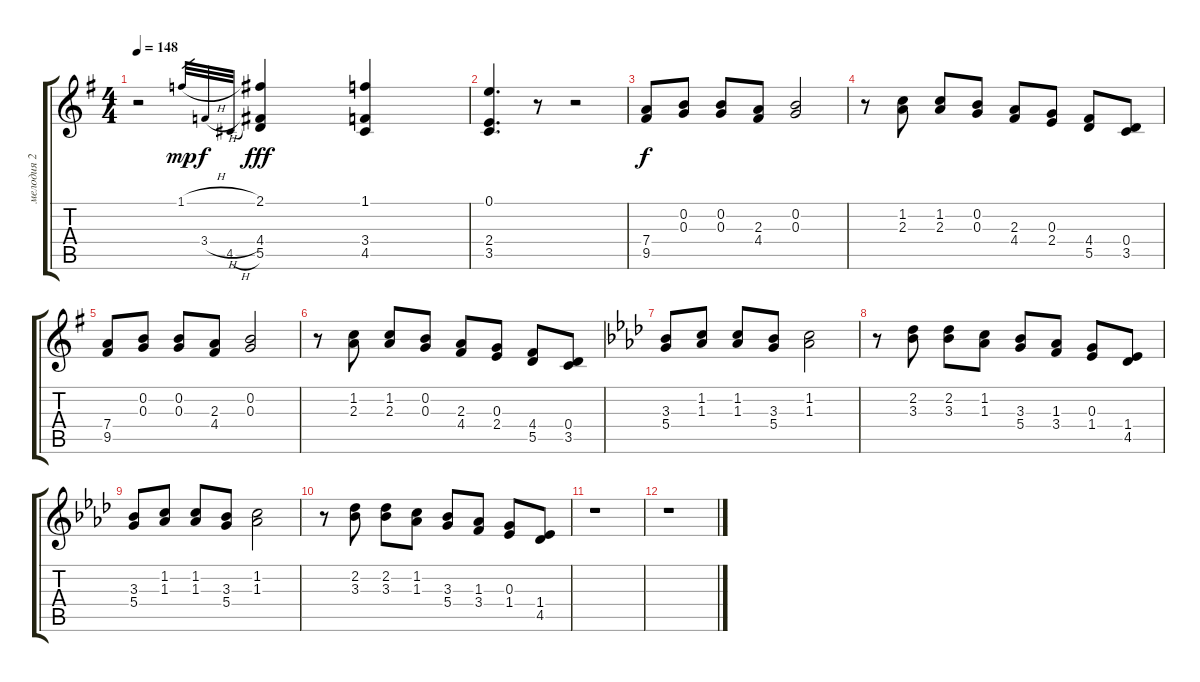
\track ("мелодия 2" "мелодия 2") {instrument electricguitarjazz}
\staff {score tabs}
\tuning (E4 B3 G3 D3 A2 E2) {hide}
\ts (4 4)
\tempo 148
\clef g2
\ks g
r.2{dy f} 1.1{h}.32{gr dy mp} 3.4{h}.32{gr dy f} 4.5{h}.32{gr} (2.1 4.4 5.5).4{dy fff} (1.1 3.4 4.5).4 |
(0.1 2.4 3.5).4{d} r.8 r.2 |
(7.4 9.5).8{dy f} (0.2 0.3).8 (0.2 0.3).8 (2.3 4.4).8 (0.2 0.3).2 |
r.8 (1.2 2.3).8 (1.2 2.3).8 (0.2 0.3).8 (2.3 4.4).8 (0.3 2.4).8 (4.4 5.5).8 (0.4 3.5).8 |
(7.4 9.5).8 (0.2 0.3).8 (0.2 0.3).8 (2.3 4.4).8 (0.2 0.3).2 |
r.8 (1.2 2.3).8 (1.2 2.3).8 (0.2 0.3).8 (2.3 4.4).8 (0.3 2.4).8 (4.4 5.5).8 (0.4 3.5).8 |
\ks ab
(3.3 5.4).8 (1.2 1.3).8 (1.2 1.3).8 (3.3 5.4).8 (1.2 1.3).2 |
r.8 (2.2 3.3).8 (2.2 3.3).8 (1.2 1.3).8 (3.3 5.4).8 (1.3 3.4).8 (0.3 1.4).8 (1.4 4.5).8 |
(3.3 5.4).8 (1.2 1.3).8 (1.2 1.3).8 (3.3 5.4).8 (1.2 1.3).2 |
r.8 (2.2 3.3).8 (2.2 3.3).8 (1.2 1.3).8 (3.3 5.4).8 (1.3 3.4).8 (0.3 1.4).8 (1.4 4.5).8 |
r.1 |
r.1
